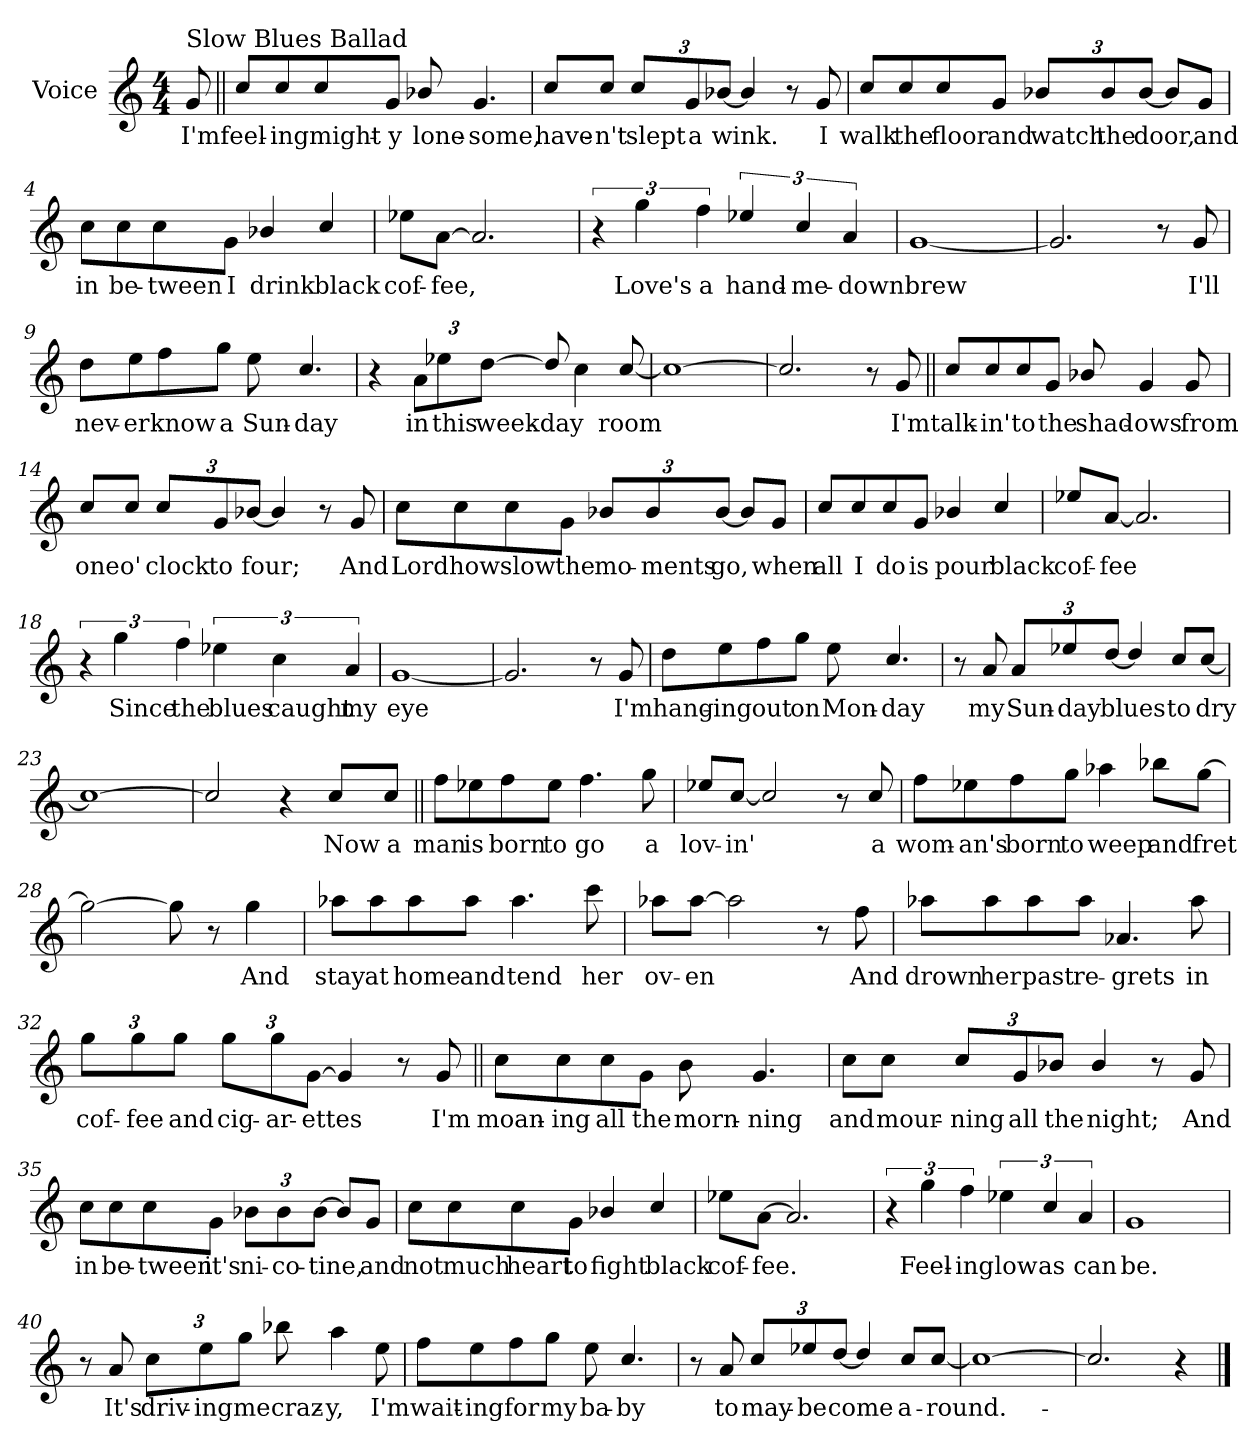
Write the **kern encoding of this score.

**kern	**text
*part1	*part1
*staff1	*staff1
*I"Voice	*
*clefG2	*
*k[]	*
*C:	*
*M4/4	*
=	=
!LO:TX:a:t=Slow Blues Ballad	!
8g/	I'm
=1||	=1||
8cc/L	feel-
8cc/	-ing
8cc/	might-
8g/J	-y
8b-X/	lone-
4.g/	-some,
=2	=2
8cc/L	have-
8cc/J	-n't
*Xbrackettup	*
12cc/L	slept
12g/	a
[12b-X/J	wink.
4b-/]	.
8r	.
8g/	I
!!LO:LB:g=z
=3	=3
8cc/L	walk
8cc/	the
8cc/	floor
8g/J	and
12b-X/L	watch
12b-/	the
[12b-/J	door,
8b-/L]	.
8g/J	and
=4	=4
8cc\L	in
8cc\	be-
8cc\	-tween
8g\J	I
4b-X/	drink
4cc/	black
!!LO:LB:g=z
=5	=5
8ee-X\L	cof-
[8a\J	-fee,
2.a/]	.
=6	=6
*brackettup	*
6r	.
6gg\	Love's
6ff\	a
6ee-X/	hand-
6cc/	-me-
6a/	-down
=7	=7
[1g	brew
=8	=8
2.g/]	.
8r	.
8g/	I'll
!!LO:LB:g=z
=9	=9
8dd\L	nev-
8ee\	-er
8ff\	know
8gg\J	a
8ee\	Sun-
4.cc/	-day
=10	=10
4r	.
*Xbrackettup	*
12a\L	in
12ee-X\	this
[12dd\J	week-
8dd/]	-day
4cc\	.
[8cc/	room
=11	=11
1cc_	.
=12	=12
2.cc/]	.
8r	.
8g/	I'm
!!LO:LB:g=z
=13||	=13||
8cc/L	talk-
8cc/	-in'
8cc/	to
8g/J	the
8b-X/	shad-
4g/	-ows
8g/	from
=14	=14
8cc/L	one
8cc/J	o'
12cc/L	clock
12g/	to
[12b-X/J	four;
4b-/]	.
8r	.
8g/	And
!!LO:LB:g=z
=15	=15
8cc\L	Lord
8cc\	how
8cc\	slow
8g\J	the
12b-X/L	mo-
12b-/	-ments
[12b-/J	go,
8b-/L]	.
8g/J	when
=16	=16
8cc/L	all
8cc/	I
8cc/	do
8g/J	is
4b-X/	pour
4cc/	black
!!LO:LB:g=z
=17	=17
8ee-X/L	cof-
[8a/J	-fee
2.a/]	.
=18	=18
*brackettup	*
6r	.
6gg\	Since
6ff\	the
6ee-X\	blues
6cc\	caught
6a/	my
=19	=19
[1g	eye
=20	=20
2.g/]	.
8r	.
8g/	I'm
!!LO:LB:g=z
=21	=21
8dd\L	hang-
8ee\	-ing
8ff\	out
8gg\J	on
8ee\	Mon-
4.cc/	-day
=22	=22
8r	.
8a/	my
*Xbrackettup	*
12a/L	Sun-
12ee-X/	-day
[12dd/J	blues
4dd/]	.
8cc/L	to
[8cc/J	dry
=23	=23
1cc_	.
=24	=24
2cc/]	.
4r	.
8cc/L	Now
8cc/J	a
!!LO:PB:g=z
=25||	=25||
8ff\L	man
8ee-X\	is
8ff\	born
8ee-\J	to
4.ff\	go
8gg\	a
=26	=26
8ee-X/L	lov-
[8cc/J	-in'
2cc/]	.
8r	.
8cc/	a
=27	=27
8ff\L	wom-
8ee-X\	-an's
8ff\	born
8gg\J	to
4aa-X\	weep
8bb-X\L	and
[8gg\J	fret
=28	=28
2gg\_	.
8gg\]	.
8r	.
4gg\	And
!!LO:LB:g=z
=29	=29
8aa-X\L	stay
8aa-\	at
8aa-\	home
8aa-\J	and
4.aa-\	tend
8ccc\	her
=30	=30
8aa-X\L	ov-
[8aa-\J	-en
2aa-\]	.
8r	.
8ff\	And
!!LO:LB:g=z
=31	=31
8aa-X\L	drown
8aa-\	her
8aa-\	past
8aa-\J	re-
4.a-X/	-grets
8aa-\	in
=32	=32
12gg\L	cof-
12gg\	-fee
12gg\J	and
12gg\L	cig-
12gg\	-ar-
[12g\J	-ettes
4g/]	.
8r	.
8g/	I'm
!!LO:LB:g=z
=33||	=33||
8cc\L	moan-
8cc\	ing
8cc\	all
8g\J	the
8b\	morn-
4.g/	-ning
=34	=34
8cc\L	and
8cc\J	mour-
12cc/L	-ning
12g/	all
12b-X/J	the
4b-/	night;
8r	.
8g/	And
!!LO:LB:g=z
=35	=35
8cc\L	in
8cc\	be-
8cc\	tween
8g\J	it's
12b-X\L	ni-
12b-\	-co-
[12b-\J	tine,
8b-/L]	.
8g/J	and
=36	=36
8cc\L	not
8cc\	much
8cc\	heart
8g\J	to
4b-X/	fight
4cc/	black
!!LO:LB:g=z
=37	=37
8ee-X\L	cof-
[8a\J	-fee.
2.a/]	.
=38	=38
*brackettup	*
6r	.
6gg\	Feel-
6ff\	-ing
6ee-X\	low
6cc/	as
6a/	can
=39	=39
1g	be.
=40	=40
8r	.
8a/	It's
*Xbrackettup	*
12cc\L	driv-
12ee\	-ing
12gg\J	me
8bb-X\	craz-
4aa\	-y,
8ee\	I'm
!!LO:LB:g=z
=41	=41
8ff\L	wait-
8ee\	-ing
8ff\	for
8gg\J	my
8ee\	ba-
4.cc/	-by
=42	=42
8r	.
8a/	to
12cc/L	may-
12ee-X/	-be
[12dd/J	come
4dd/]	.
8cc/L	a-
[8cc/J	-round.-
=43	=43
1cc_	.
=44	=44
2.cc/]	.
4r	.
==	==
*-	*-
